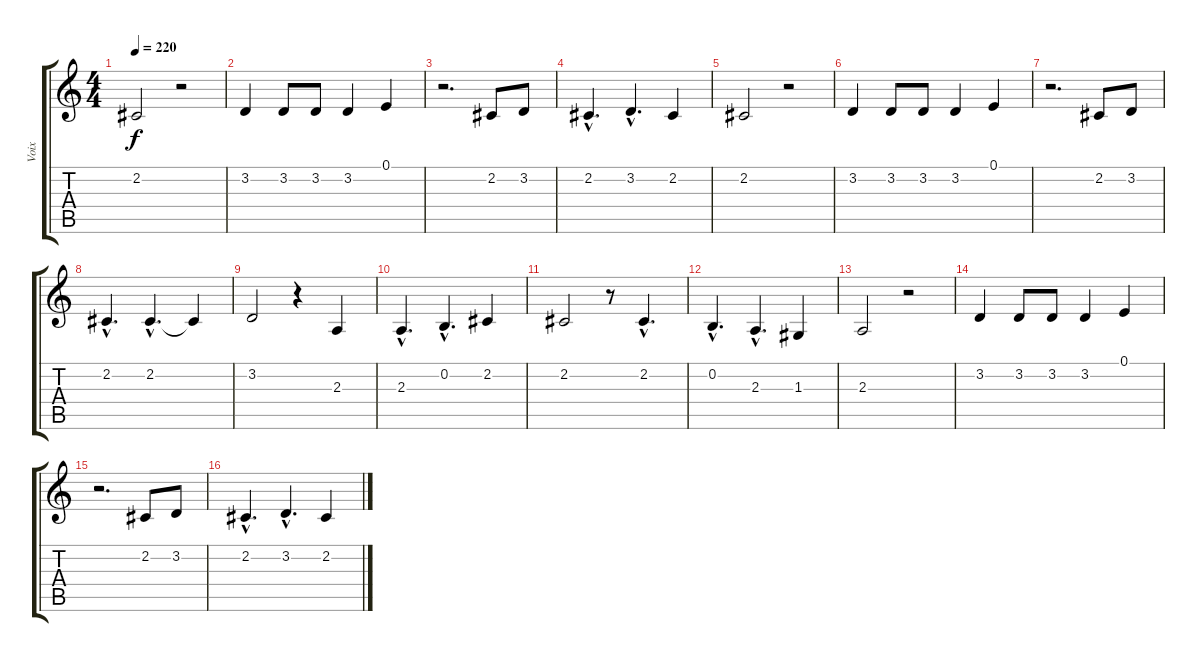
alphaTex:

\track ("Voix" "Voix") {instrument lead6voice}
\staff {score tabs}
\tuning (E4 B3 G3 D3 A2 E2) {hide}
\ts (4 4)
\tempo 220
\clef g2
\ks c
2.2.2{dy f} r.2 |
3.2.4 3.2.8 3.2.8 3.2.4 0.1.4 |
r.2{d} 2.2.8 3.2.8 |
2.2{hac}.4{d} 3.2{hac}.4{d} 2.2.4 |
2.2.2 r.2 |
3.2.4 3.2.8 3.2.8 3.2.4 0.1.4 |
r.2{d} 2.2.8 3.2.8 |
2.2{hac}.4{d} 2.2{hac}.4{d} 2.2{t}.4 |
3.2.2 r.4 2.3.4 |
2.3{hac}.4{d} 0.2{hac}.4{d} 2.2.4 |
2.2.2 r.8 2.2{hac}.4{d} |
0.2{hac}.4{d} 2.3{hac}.4{d} 1.3.4 |
2.3.2 r.2 |
3.2.4 3.2.8 3.2.8 3.2.4 0.1.4 |
r.2{d} 2.2.8 3.2.8 |
2.2{hac}.4{d} 3.2{hac}.4{d} 2.2.4
